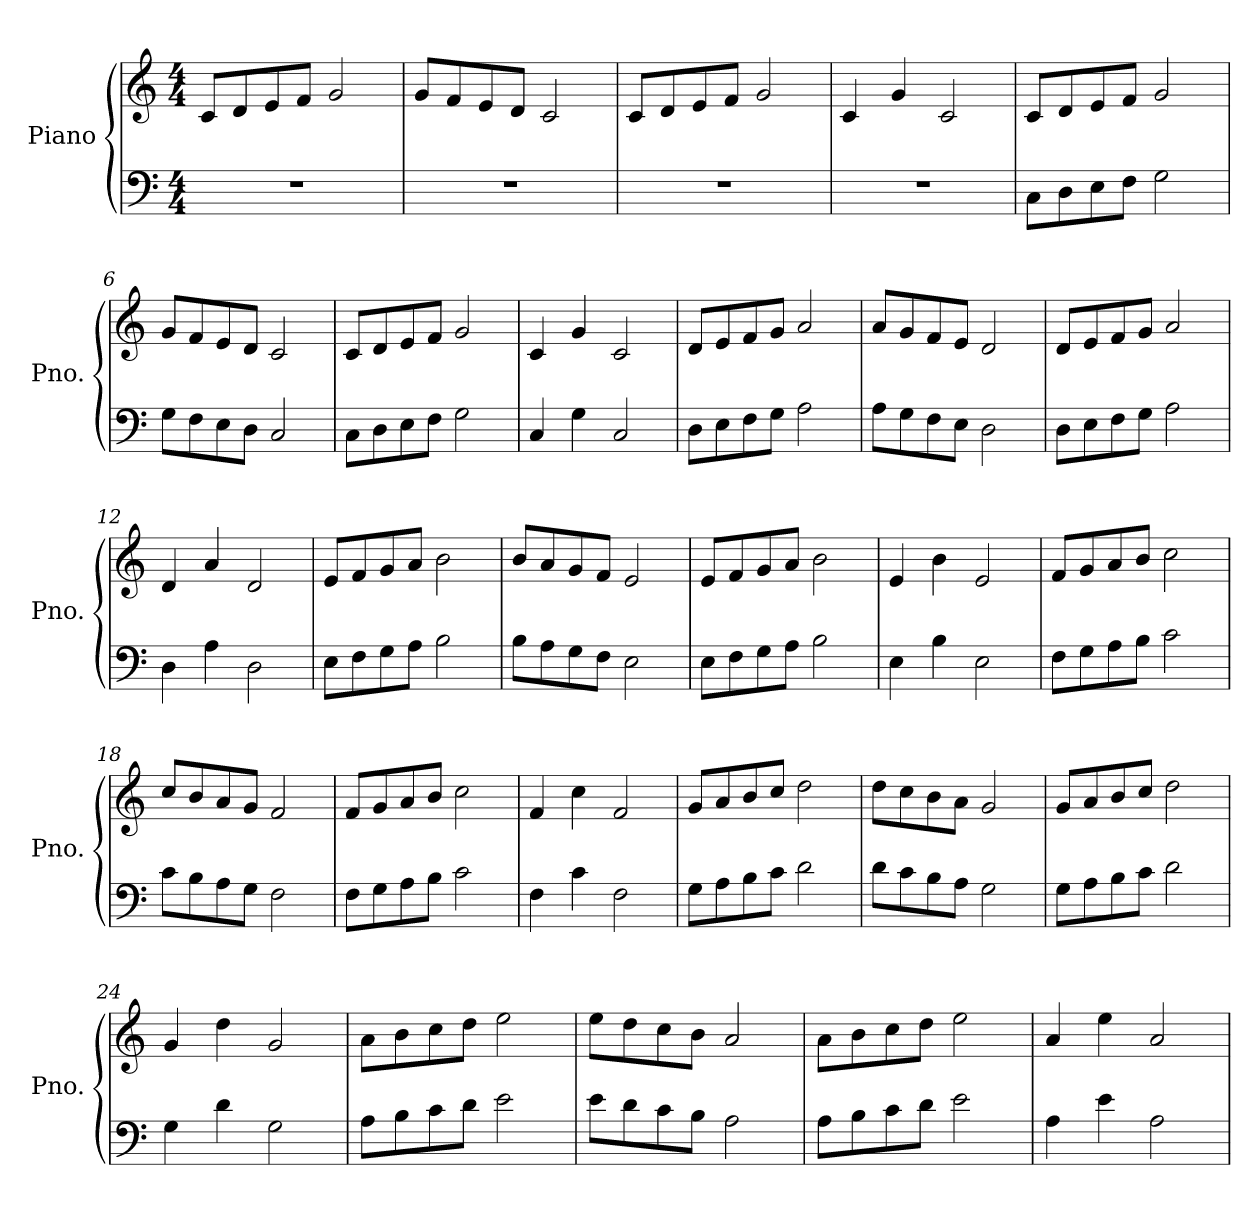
**kern	**kern
*part1	*part1
*staff2	*staff1
*I"Piano	*
*I'Pno.	*
*clefF4	*clefG2
*k[]	*k[]
*M4/4	*M4/4
=1	=1
1r	8c/L
.	8d/
.	8e/
.	8f/J
.	2g/
=2	=2
1r	8g/L
.	8f/
.	8e/
.	8d/J
.	2c/
=3	=3
1r	8c/L
.	8d/
.	8e/
.	8f/J
.	2g/
=4	=4
1r	4c/
.	4g/
.	2c/
=5	=5
8C\L	8c/L
8D\	8d/
8E\	8e/
8F\J	8f/J
2G\	2g/
=6	=6
8G\L	8g/L
8F\	8f/
8E\	8e/
8D\J	8d/J
2C/	2c/
=7	=7
8C\L	8c/L
8D\	8d/
8E\	8e/
8F\J	8f/J
2G\	2g/
=8	=8
4C/	4c/
4G\	4g/
2C/	2c/
!!LO:LB:g=z
=9	=9
8D\L	8d/L
8E\	8e/
8F\	8f/
8G\J	8g/J
2A\	2a/
=10	=10
8A\L	8a/L
8G\	8g/
8F\	8f/
8E\J	8e/J
2D\	2d/
=11	=11
8D\L	8d/L
8E\	8e/
8F\	8f/
8G\J	8g/J
2A\	2a/
=12	=12
4D\	4d/
4A\	4a/
2D\	2d/
=13	=13
8E\L	8e/L
8F\	8f/
8G\	8g/
8A\J	8a/J
2B\	2b\
=14	=14
8B\L	8b/L
8A\	8a/
8G\	8g/
8F\J	8f/J
2E\	2e/
=15	=15
8E\L	8e/L
8F\	8f/
8G\	8g/
8A\J	8a/J
2B\	2b\
=16	=16
4E\	4e/
4B\	4b\
2E\	2e/
!!LO:LB:g=z
=17	=17
8F\L	8f/L
8G\	8g/
8A\	8a/
8B\J	8b/J
2c\	2cc\
=18	=18
8c\L	8cc/L
8B\	8b/
8A\	8a/
8G\J	8g/J
2F\	2f/
=19	=19
8F\L	8f/L
8G\	8g/
8A\	8a/
8B\J	8b/J
2c\	2cc\
=20	=20
4F\	4f/
4c\	4cc\
2F\	2f/
=21	=21
8G\L	8g/L
8A\	8a/
8B\	8b/
8c\J	8cc/J
2d\	2dd\
=22	=22
8d\L	8dd\L
8c\	8cc\
8B\	8b\
8A\J	8a\J
2G\	2g/
=23	=23
8G\L	8g/L
8A\	8a/
8B\	8b/
8c\J	8cc/J
2d\	2dd\
=24	=24
4G\	4g/
4d\	4dd\
2G\	2g/
!!LO:LB:g=z
=25	=25
8A\L	8a\L
8B\	8b\
8c\	8cc\
8d\J	8dd\J
2e\	2ee\
=26	=26
8e\L	8ee\L
8d\	8dd\
8c\	8cc\
8B\J	8b\J
2A\	2a/
=27	=27
8A\L	8a\L
8B\	8b\
8c\	8cc\
8d\J	8dd\J
2e\	2ee\
=28	=28
4A\	4a/
4e\	4ee\
2A\	2a/
=	=
*-	*-
